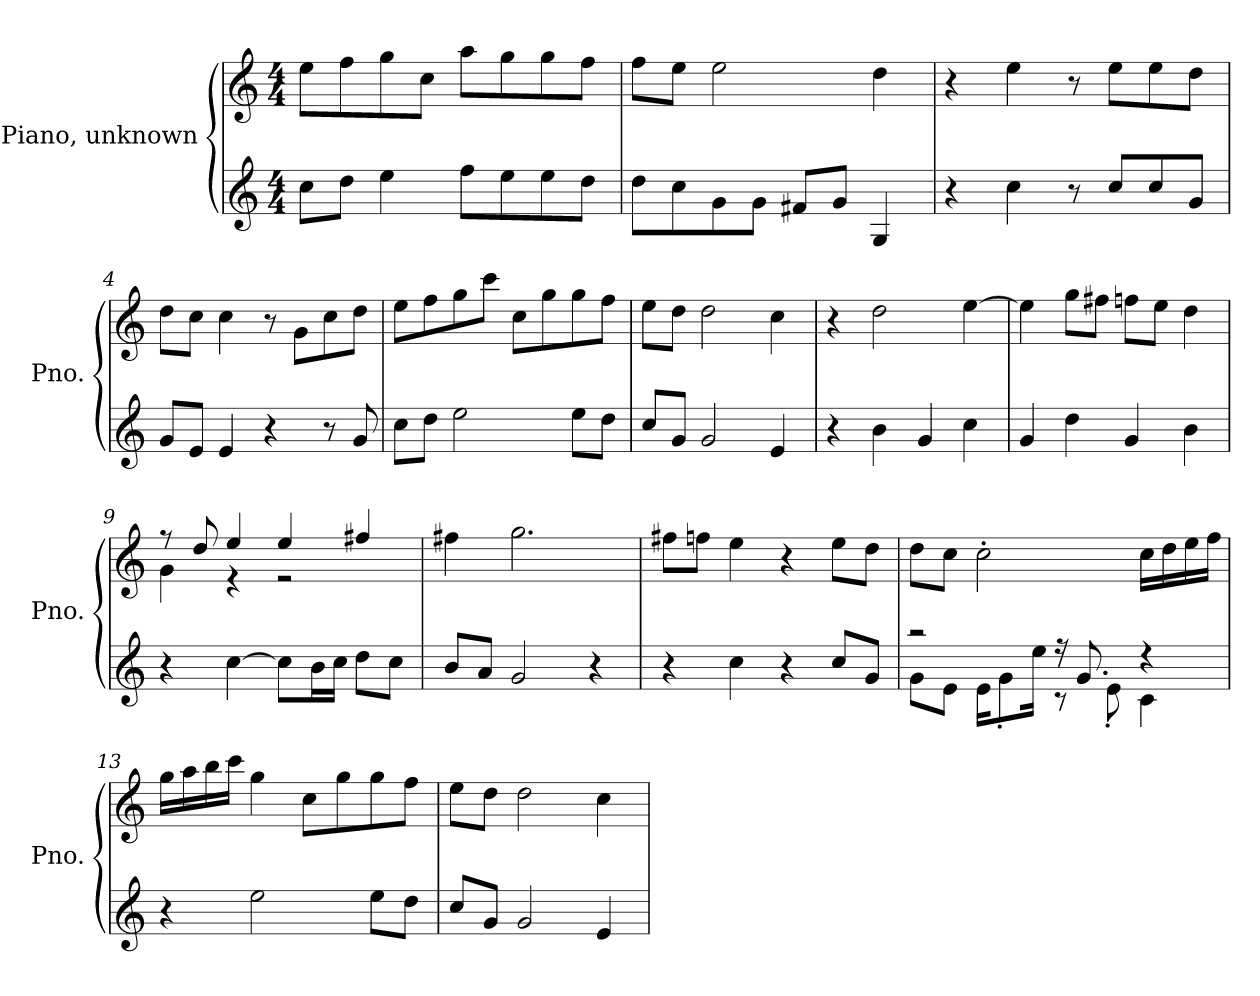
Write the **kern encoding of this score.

**kern	**kern
*part1	*part1
*staff2	*staff1
*I"Piano, unknown	*
*I'Pno.	*
*clefG2	*clefG2
*k[]	*k[]
*M4/4	*M4/4
*MM120	*MM120
=1	=1
8cc\L	8ee\L
8dd\J	8ff\
4ee\	8gg\
.	8cc\J
8ff\L	8aa\L
8ee\	8gg\
8ee\	8gg\
8dd\J	8ff\J
=2	=2
8dd\L	8ff\L
8cc\	8ee\J
8g\	2ee\
8g\J	.
8f#X/L	.
8g/J	.
4G/	4dd\
=3	=3
4r	4r
4cc\	4ee\
8r	8r
8cc/L	8ee\L
8cc/	8ee\
8g/J	8dd\J
=4	=4
8g/L	8dd\L
8e/J	8cc\J
4e/	4cc\
4r	8r
.	8g\L
8r	8cc\
8g/	8dd\J
=5	=5
8cc\L	8ee\L
8dd\J	8ff\
2ee\	8gg\
.	8ccc\J
.	8cc\L
.	8gg\
8ee\L	8gg\
8dd\J	8ff\J
=6	=6
8cc/L	8ee\L
8g/J	8dd\J
2g/	2dd\
4e/	4cc\
!!LO:LB:g=z
=7	=7
4r	4r
4b\	2dd\
4g/	.
4cc\	[4ee\
=8	=8
4g/	4ee\]
4dd\	8gg\L
.	8ff#X\J
4g/	8ffn\L
.	8ee\J
4b\	4dd\
=9	=9
*	*^
4r	8r	4g\
.	8dd/	.
[4cc\	4ee/	4r
8cc\L]	4ee/	2r
16b\L	.	.
16cc\JJ	.	.
8dd\L	4ff#X/	.
8cc\J	.	.
*	*v	*v
=10	=10
8b/L	4ff#X\
8a/J	.
2g/	2.gg\
4r	.
=11	=11
4r	8ff#X\L
.	8ffn\J
4cc\	4ee\
4r	4r
8cc/L	8ee\L
8g/J	8dd\J
!!LO:LB:g=z
=12	=12
*^	*
2r	8g\L	8dd\L
.	8e\J	8cc\J
.	16e\KL	2cc'\
.	8g'\	.
.	16ee\Jk	.
16r	8r	.
8.g/	.	.
.	8e'\	.
4r	4c\	16cc\LL
.	.	16dd\
.	.	16ee\
.	.	16ff\JJ
*v	*v	*
=13	=13
4r	16gg\LL
.	16aa\
.	16bb\
.	16ccc\JJ
2ee\	4gg\
.	8cc\L
.	8gg\
8ee\L	8gg\
8dd\J	8ff\J
=14	=14
8cc/L	8ee\L
8g/J	8dd\J
2g/	2dd\
4e/	4cc\
=	=
*-	*-
